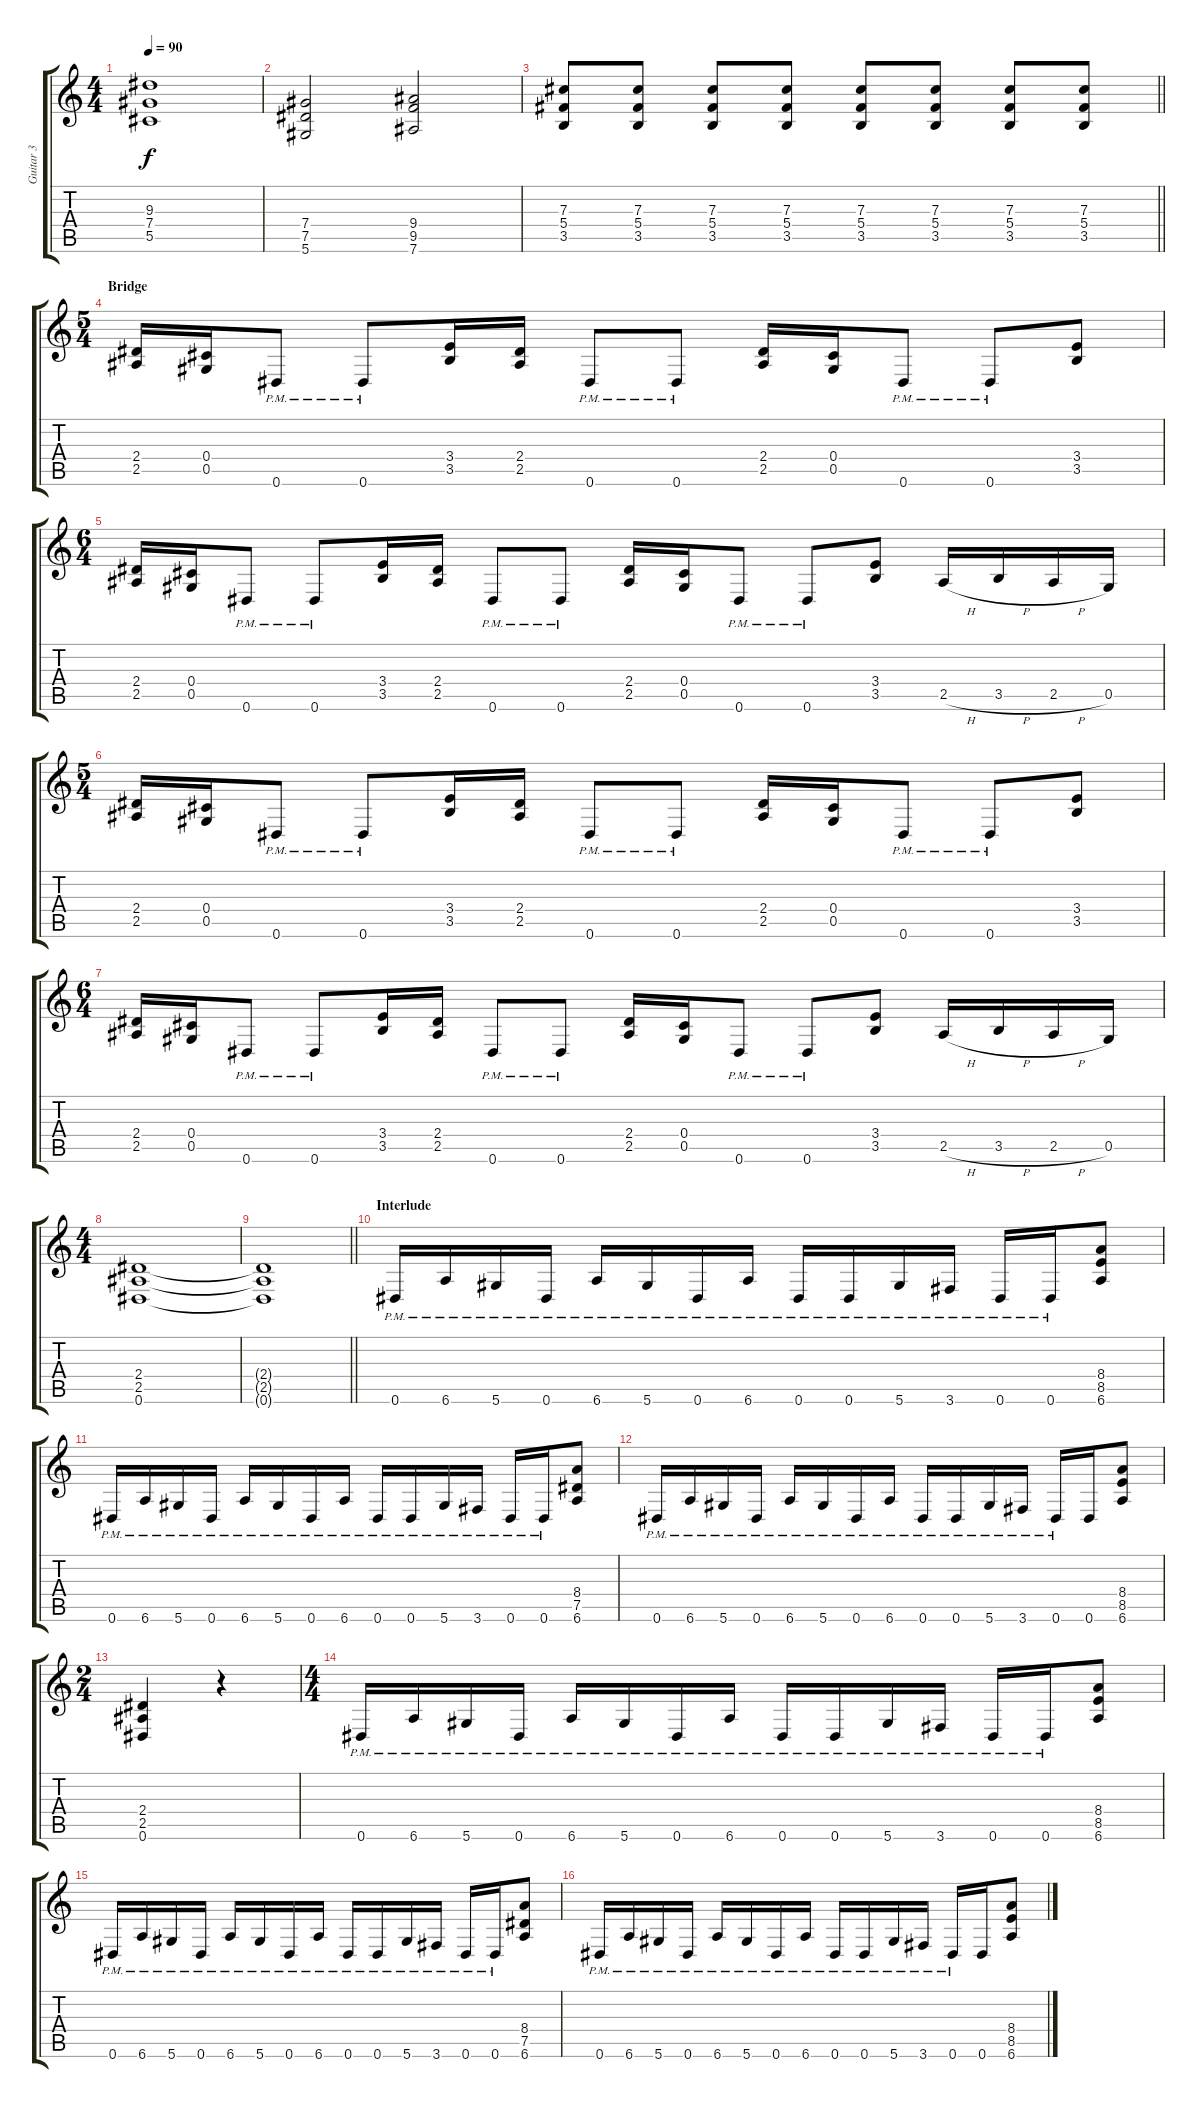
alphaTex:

\track ("Guitar 3" "Guitar 3") {instrument distortionguitar}
\staff {score tabs}
\tuning (Eb4 Bb3 Gb3 Db3 Ab2 Eb2) {hide}
\ts (4 4)
\tempo 90
\clef g2
\ks c
(9.3 7.4 5.5).1{dy f} |
(7.4 7.5 5.6).2 (9.4 9.5 7.6).2 |
\barLineRight lightlight
(7.3 5.4 3.5).8 (7.3 5.4 3.5).8 (7.3 5.4 3.5).8 (7.3 5.4 3.5).8 (7.3 5.4 3.5).8 (7.3 5.4 3.5).8 (7.3 5.4 3.5).8 (7.3 5.4 3.5).8 |
\ts (5 4)
\section ("" "Bridge")
(2.4 2.5).16 (0.4 0.5).16 0.6{pm}.8 0.6{pm}.8 (3.4 3.5).16 (2.4 2.5).16 0.6{pm}.8 0.6{pm}.8 (2.4 2.5).16 (0.4 0.5).16 0.6{pm}.8 0.6{pm}.8 (3.4 3.5).8 |
\ts (6 4)
(2.4 2.5).16 (0.4 0.5).16 0.6{pm}.8 0.6{pm}.8 (3.4 3.5).16 (2.4 2.5).16 0.6{pm}.8 0.6{pm}.8 (2.4 2.5).16 (0.4 0.5).16 0.6{pm}.8 0.6{pm}.8 (3.4 3.5).8 2.5{h}.16 3.5{h}.16 2.5{h}.16 0.5.16 |
\ts (5 4)
(2.4 2.5).16 (0.4 0.5).16 0.6{pm}.8 0.6{pm}.8 (3.4 3.5).16 (2.4 2.5).16 0.6{pm}.8 0.6{pm}.8 (2.4 2.5).16 (0.4 0.5).16 0.6{pm}.8 0.6{pm}.8 (3.4 3.5).8 |
\ts (6 4)
(2.4 2.5).16 (0.4 0.5).16 0.6{pm}.8 0.6{pm}.8 (3.4 3.5).16 (2.4 2.5).16 0.6{pm}.8 0.6{pm}.8 (2.4 2.5).16 (0.4 0.5).16 0.6{pm}.8 0.6{pm}.8 (3.4 3.5).8 2.5{h}.16 3.5{h}.16 2.5{h}.16 0.5.16 |
\ts (4 4)
(2.4 2.5 0.6).1 |
\barLineRight lightlight
(2.4{t} 2.5{t} 0.6{t}).1 |
\section ("" "Interlude")
0.6{pm}.16 6.6{pm}.16 5.6{pm}.16 0.6{pm}.16 6.6{pm}.16 5.6{pm}.16 0.6{pm}.16 6.6{pm}.16 0.6{pm}.16 0.6{pm}.16 5.6{pm}.16 3.6{pm}.16 0.6{pm}.16 0.6{pm}.16 (8.4 8.5 6.6).8 |
0.6{pm}.16 6.6{pm}.16 5.6{pm}.16 0.6{pm}.16 6.6{pm}.16 5.6{pm}.16 0.6{pm}.16 6.6{pm}.16 0.6{pm}.16 0.6{pm}.16 5.6{pm}.16 3.6{pm}.16 0.6{pm}.16 0.6{pm}.16 (8.4 7.5 6.6).8 |
0.6{pm}.16 6.6{pm}.16 5.6{pm}.16 0.6{pm}.16 6.6{pm}.16 5.6{pm}.16 0.6{pm}.16 6.6{pm}.16 0.6{pm}.16 0.6{pm}.16 5.6{pm}.16 3.6{pm}.16 0.6{pm}.16 0.6.16 (8.4 8.5 6.6).8 |
\ts (2 4)
(2.4 2.5 0.6).4 r.4 |
\ts (4 4)
0.6{pm}.16 6.6{pm}.16 5.6{pm}.16 0.6{pm}.16 6.6{pm}.16 5.6{pm}.16 0.6{pm}.16 6.6{pm}.16 0.6{pm}.16 0.6{pm}.16 5.6{pm}.16 3.6{pm}.16 0.6{pm}.16 0.6{pm}.16 (8.4 8.5 6.6).8 |
0.6{pm}.16 6.6{pm}.16 5.6{pm}.16 0.6{pm}.16 6.6{pm}.16 5.6{pm}.16 0.6{pm}.16 6.6{pm}.16 0.6{pm}.16 0.6{pm}.16 5.6{pm}.16 3.6{pm}.16 0.6{pm}.16 0.6{pm}.16 (8.4 7.5 6.6).8 |
0.6{pm}.16 6.6{pm}.16 5.6{pm}.16 0.6{pm}.16 6.6{pm}.16 5.6{pm}.16 0.6{pm}.16 6.6{pm}.16 0.6{pm}.16 0.6{pm}.16 5.6{pm}.16 3.6{pm}.16 0.6{pm}.16 0.6.16 (8.4 8.5 6.6).8
